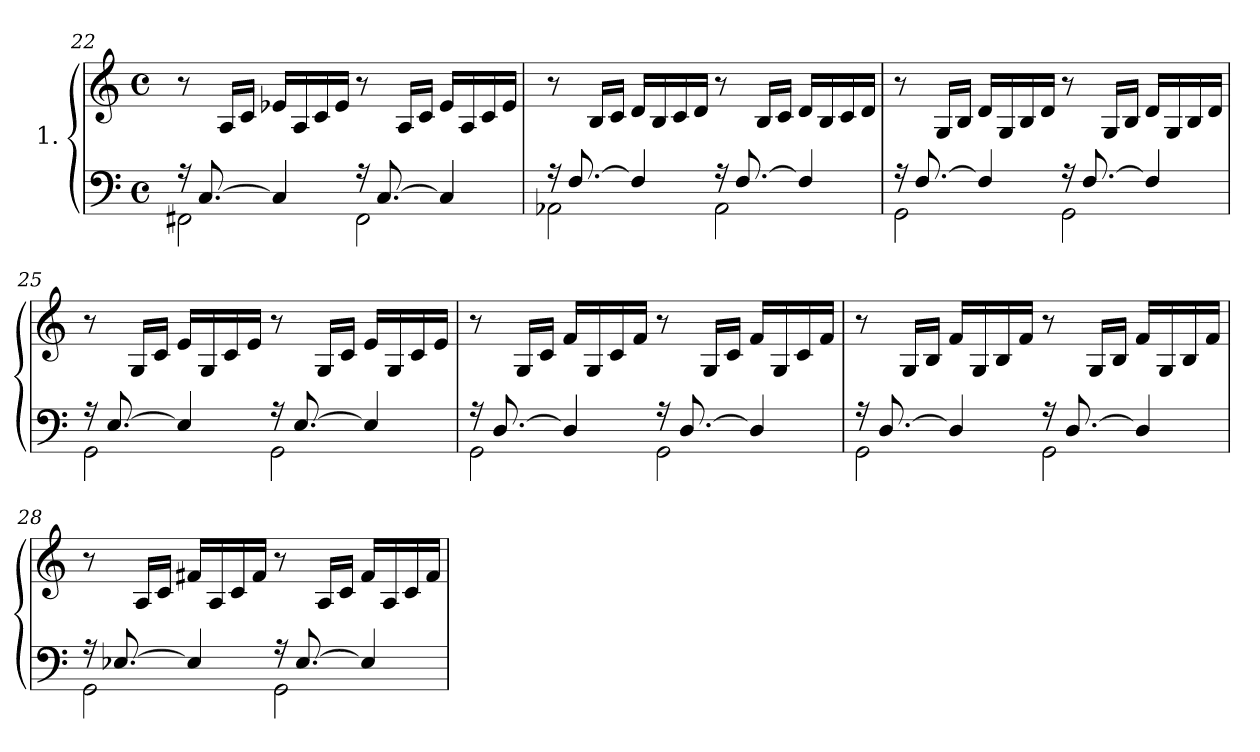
**kern	**kern
*part1	*part1
*staff2	*staff1
*I"1.	*
!!LO:LB:g=z
*clefF4	*clefG2
*k[]	*k[]
*C:	*C:
*M4/4	*M4/4
*met(c)	*met(c)
=22	=22
*^	*
16rA	2FF#X\	8r
[8.C/	.	.
.	.	16A/LL
.	.	16c/JJ
4C/]	.	16e-X/LL
.	.	16A/
.	.	16c/
.	.	16e-/JJ
16rA	2FF#\	8r
[8.C/	.	.
.	.	16A/LL
.	.	16c/JJ
4C/]	.	16e-/LL
.	.	16A/
.	.	16c/
.	.	16e-/JJ
=23	=23	=23
16rA	2AA-X\	8r
[8.F/	.	.
.	.	16B/LL
.	.	16c/JJ
4F/]	.	16d/LL
.	.	16B/
.	.	16c/
.	.	16d/JJ
16rA	2AA-\	8r
[8.F/	.	.
.	.	16B/LL
.	.	16c/JJ
4F/]	.	16d/LL
.	.	16B/
.	.	16c/
.	.	16d/JJ
=24	=24	=24
16rA	2GG\	8r
[8.F/	.	.
.	.	16G/LL
.	.	16B/JJ
4F/]	.	16d/LL
.	.	16G/
.	.	16B/
.	.	16d/JJ
16rA	2GG\	8r
[8.F/	.	.
.	.	16G/LL
.	.	16B/JJ
4F/]	.	16d/LL
.	.	16G/
.	.	16B/
.	.	16d/JJ
!!LO:LB:g=z
=25	=25	=25
16rA	2GG\	8r
[8.E/	.	.
.	.	16G/LL
.	.	16c/JJ
4E/]	.	16e/LL
.	.	16G/
.	.	16c/
.	.	16e/JJ
16rA	2GG\	8r
[8.E/	.	.
.	.	16G/LL
.	.	16c/JJ
4E/]	.	16e/LL
.	.	16G/
.	.	16c/
.	.	16e/JJ
=26	=26	=26
16rA	2GG\	8r
[8.D/	.	.
.	.	16G/LL
.	.	16c/JJ
4D/]	.	16f/LL
.	.	16G/
.	.	16c/
.	.	16f/JJ
16rA	2GG\	8r
[8.D/	.	.
.	.	16G/LL
.	.	16c/JJ
4D/]	.	16f/LL
.	.	16G/
.	.	16c/
.	.	16f/JJ
=27	=27	=27
16rA	2GG\	8r
[8.D/	.	.
.	.	16G/LL
.	.	16B/JJ
4D/]	.	16f/LL
.	.	16G/
.	.	16B/
.	.	16f/JJ
16rA	2GG\	8r
[8.D/	.	.
.	.	16G/LL
.	.	16B/JJ
4D/]	.	16f/LL
.	.	16G/
.	.	16B/
.	.	16f/JJ
!!LO:LB:g=z
=28	=28	=28
16rA	2GG\	8r
[8.E-X/	.	.
.	.	16A/LL
.	.	16c/JJ
4E-/]	.	16f#X/LL
.	.	16A/
.	.	16c/
.	.	16f#/JJ
16rA	2GG\	8r
[8.E-/	.	.
.	.	16A/LL
.	.	16c/JJ
4E-/]	.	16f#/LL
.	.	16A/
.	.	16c/
.	.	16f#/JJ
*v	*v	*
=	=
*-	*-
